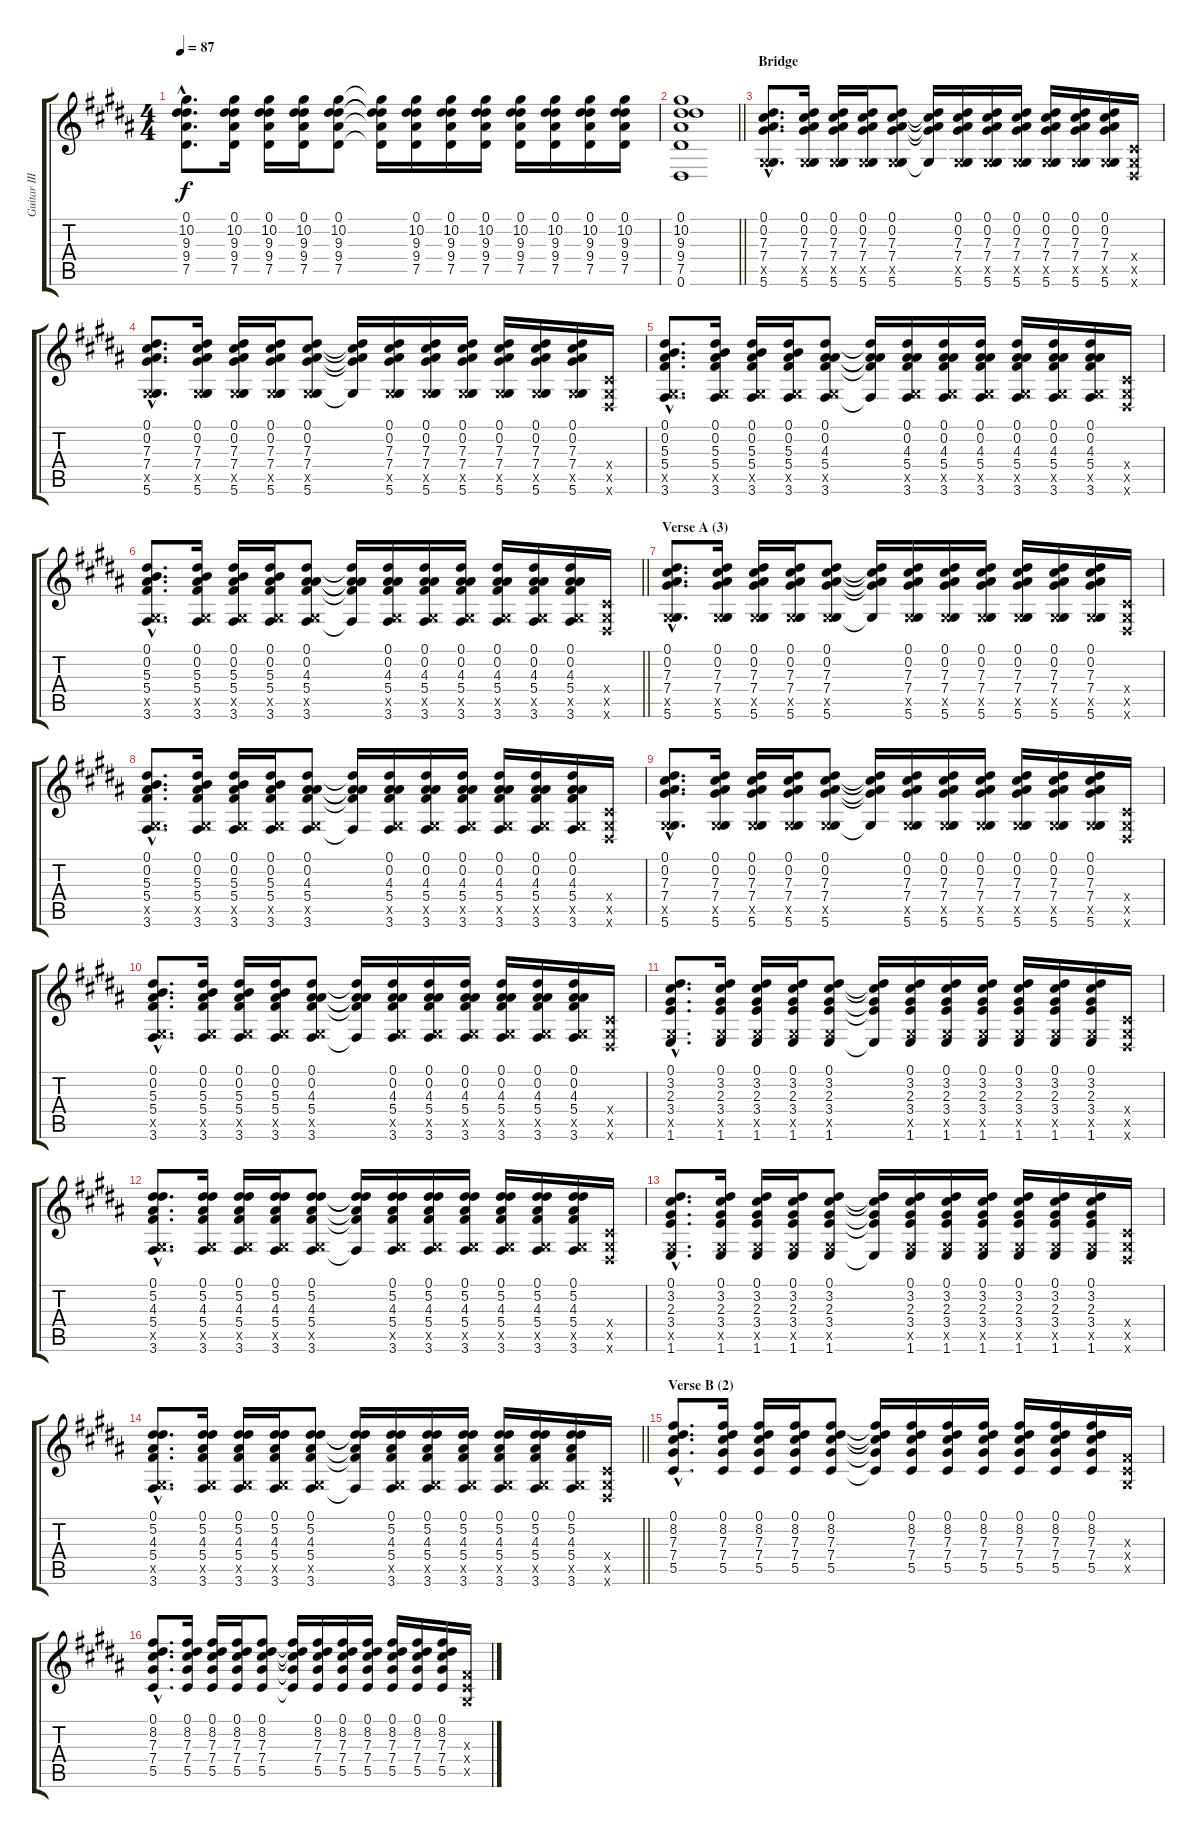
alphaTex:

\track ("Guitar III" "Guitar III") {instrument acousticguitarsteel}
\staff {score tabs}
\tuning (Eb4 Bb3 Gb3 Db3 Ab2 Eb2) {hide}
\ts (4 4)
\tempo 87
\clef g2
\ks b
(0.1{hac} 10.2{hac} 9.3{hac} 9.4{hac} 7.5{hac}).8{d dy f} (0.1 10.2 9.3 9.4 7.5).16 (0.1 10.2 9.3 9.4 7.5).16 (0.1 10.2 9.3 9.4 7.5).16 (0.1 10.2 9.3 9.4 7.5).8 (0.1{t} 10.2{t} 9.3{t} 9.4{t} 7.5{t}).16 (0.1 10.2 9.3 9.4 7.5).16 (0.1 10.2 9.3 9.4 7.5).16 (0.1 10.2 9.3 9.4 7.5).16 (0.1 10.2 9.3 9.4 7.5).16 (0.1 10.2 9.3 9.4 7.5).16 (0.1 10.2 9.3 9.4 7.5).16 (0.1 10.2 9.3 9.4 7.5).16 |
\barLineRight lightlight
(0.1 10.2 9.3 9.4 7.5 0.6).1 |
\section ("" "Bridge")
(0.1{hac} 0.2{hac} 7.3{hac} 7.4{hac} 0.5{hac x} 5.6{hac}).8{d} (0.1 0.2 7.3 7.4 0.5{x} 5.6).16 (0.1 0.2 7.3 7.4 0.5{x} 5.6).16 (0.1 0.2 7.3 7.4 0.5{x} 5.6).16 (0.1 0.2 7.3 7.4 0.5{x} 5.6).8 (0.1{t} 0.2{t} 7.3{t} 7.4{t} 5.6{t}).16 (0.1 0.2 7.3 7.4 0.5{x} 5.6).16 (0.1 0.2 7.3 7.4 0.5{x} 5.6).16 (0.1 0.2 7.3 7.4 0.5{x} 5.6).16 (0.1 0.2 7.3 7.4 0.5{x} 5.6).16 (0.1 0.2 7.3 7.4 0.5{x} 5.6).16 (0.1 0.2 7.3 7.4 0.5{x} 5.6).16 (0.4{x} 0.5{x} 0.6{x}).16 |
(0.1{hac} 0.2{hac} 7.3{hac} 7.4{hac} 0.5{hac x} 5.6{hac}).8{d} (0.1 0.2 7.3 7.4 0.5{x} 5.6).16 (0.1 0.2 7.3 7.4 0.5{x} 5.6).16 (0.1 0.2 7.3 7.4 0.5{x} 5.6).16 (0.1 0.2 7.3 7.4 0.5{x} 5.6).8 (0.1{t} 0.2{t} 7.3{t} 7.4{t} 5.6{t}).16 (0.1 0.2 7.3 7.4 0.5{x} 5.6).16 (0.1 0.2 7.3 7.4 0.5{x} 5.6).16 (0.1 0.2 7.3 7.4 0.5{x} 5.6).16 (0.1 0.2 7.3 7.4 0.5{x} 5.6).16 (0.1 0.2 7.3 7.4 0.5{x} 5.6).16 (0.1 0.2 7.3 7.4 0.5{x} 5.6).16 (0.4{x} 0.5{x} 0.6{x}).16 |
(0.1{hac} 0.2{hac} 5.3{hac} 5.4{hac} 0.5{hac x} 3.6{hac}).8{d} (0.1 0.2 5.3 5.4 0.5{x} 3.6).16 (0.1 0.2 5.3 5.4 0.5{x} 3.6).16 (0.1 0.2 5.3 5.4 0.5{x} 3.6).16 (0.1 0.2 4.3 5.4 0.5{x} 3.6).8 (0.1{t} 0.2{t} 4.3{t} 5.4{t} 3.6{t}).16 (0.1 0.2 4.3 5.4 0.5{x} 3.6).16 (0.1 0.2 4.3 5.4 0.5{x} 3.6).16 (0.1 0.2 4.3 5.4 0.5{x} 3.6).16 (0.1 0.2 4.3 5.4 0.5{x} 3.6).16 (0.1 0.2 4.3 5.4 0.5{x} 3.6).16 (0.1 0.2 4.3 5.4 0.5{x} 3.6).16 (0.4{x} 0.5{x} 0.6{x}).16 |
\barLineRight lightlight
(0.1{hac} 0.2{hac} 5.3{hac} 5.4{hac} 0.5{hac x} 3.6{hac}).8{d} (0.1 0.2 5.3 5.4 0.5{x} 3.6).16 (0.1 0.2 5.3 5.4 0.5{x} 3.6).16 (0.1 0.2 5.3 5.4 0.5{x} 3.6).16 (0.1 0.2 4.3 5.4 0.5{x} 3.6).8 (0.1{t} 0.2{t} 4.3{t} 5.4{t} 3.6{t}).16 (0.1 0.2 4.3 5.4 0.5{x} 3.6).16 (0.1 0.2 4.3 5.4 0.5{x} 3.6).16 (0.1 0.2 4.3 5.4 0.5{x} 3.6).16 (0.1 0.2 4.3 5.4 0.5{x} 3.6).16 (0.1 0.2 4.3 5.4 0.5{x} 3.6).16 (0.1 0.2 4.3 5.4 0.5{x} 3.6).16 (0.4{x} 0.5{x} 0.6{x}).16 |
\section ("" "Verse A (3)")
(0.1{hac} 0.2{hac} 7.3{hac} 7.4{hac} 0.5{hac x} 5.6{hac}).8{d} (0.1 0.2 7.3 7.4 0.5{x} 5.6).16 (0.1 0.2 7.3 7.4 0.5{x} 5.6).16 (0.1 0.2 7.3 7.4 0.5{x} 5.6).16 (0.1 0.2 7.3 7.4 0.5{x} 5.6).8 (0.1{t} 0.2{t} 7.3{t} 7.4{t} 5.6{t}).16 (0.1 0.2 7.3 7.4 0.5{x} 5.6).16 (0.1 0.2 7.3 7.4 0.5{x} 5.6).16 (0.1 0.2 7.3 7.4 0.5{x} 5.6).16 (0.1 0.2 7.3 7.4 0.5{x} 5.6).16 (0.1 0.2 7.3 7.4 0.5{x} 5.6).16 (0.1 0.2 7.3 7.4 0.5{x} 5.6).16 (0.4{x} 0.5{x} 0.6{x}).16 |
(0.1{hac} 0.2{hac} 5.3{hac} 5.4{hac} 0.5{hac x} 3.6{hac}).8{d} (0.1 0.2 5.3 5.4 0.5{x} 3.6).16 (0.1 0.2 5.3 5.4 0.5{x} 3.6).16 (0.1 0.2 5.3 5.4 0.5{x} 3.6).16 (0.1 0.2 4.3 5.4 0.5{x} 3.6).8 (0.1{t} 0.2{t} 4.3{t} 5.4{t} 3.6{t}).16 (0.1 0.2 4.3 5.4 0.5{x} 3.6).16 (0.1 0.2 4.3 5.4 0.5{x} 3.6).16 (0.1 0.2 4.3 5.4 0.5{x} 3.6).16 (0.1 0.2 4.3 5.4 0.5{x} 3.6).16 (0.1 0.2 4.3 5.4 0.5{x} 3.6).16 (0.1 0.2 4.3 5.4 0.5{x} 3.6).16 (0.4{x} 0.5{x} 0.6{x}).16 |
(0.1{hac} 0.2{hac} 7.3{hac} 7.4{hac} 0.5{hac x} 5.6{hac}).8{d} (0.1 0.2 7.3 7.4 0.5{x} 5.6).16 (0.1 0.2 7.3 7.4 0.5{x} 5.6).16 (0.1 0.2 7.3 7.4 0.5{x} 5.6).16 (0.1 0.2 7.3 7.4 0.5{x} 5.6).8 (0.1{t} 0.2{t} 7.3{t} 7.4{t} 5.6{t}).16 (0.1 0.2 7.3 7.4 0.5{x} 5.6).16 (0.1 0.2 7.3 7.4 0.5{x} 5.6).16 (0.1 0.2 7.3 7.4 0.5{x} 5.6).16 (0.1 0.2 7.3 7.4 0.5{x} 5.6).16 (0.1 0.2 7.3 7.4 0.5{x} 5.6).16 (0.1 0.2 7.3 7.4 0.5{x} 5.6).16 (0.4{x} 0.5{x} 0.6{x}).16 |
(0.1{hac} 0.2{hac} 5.3{hac} 5.4{hac} 0.5{hac x} 3.6{hac}).8{d} (0.1 0.2 5.3 5.4 0.5{x} 3.6).16 (0.1 0.2 5.3 5.4 0.5{x} 3.6).16 (0.1 0.2 5.3 5.4 0.5{x} 3.6).16 (0.1 0.2 4.3 5.4 0.5{x} 3.6).8 (0.1{t} 0.2{t} 4.3{t} 5.4{t} 3.6{t}).16 (0.1 0.2 4.3 5.4 0.5{x} 3.6).16 (0.1 0.2 4.3 5.4 0.5{x} 3.6).16 (0.1 0.2 4.3 5.4 0.5{x} 3.6).16 (0.1 0.2 4.3 5.4 0.5{x} 3.6).16 (0.1 0.2 4.3 5.4 0.5{x} 3.6).16 (0.1 0.2 4.3 5.4 0.5{x} 3.6).16 (0.4{x} 0.5{x} 0.6{x}).16 |
(0.1{hac} 3.2{hac} 2.3{hac} 3.4{hac} 0.5{hac x} 1.6{hac}).8{d} (0.1 3.2 2.3 3.4 0.5{x} 1.6).16 (0.1 3.2 2.3 3.4 0.5{x} 1.6).16 (0.1 3.2 2.3 3.4 0.5{x} 1.6).16 (0.1 3.2 2.3 3.4 0.5{x} 1.6).8 (0.1{t} 3.2{t} 2.3{t} 3.4{t} 1.6{t}).16 (0.1 3.2 2.3 3.4 0.5{x} 1.6).16 (0.1 3.2 2.3 3.4 0.5{x} 1.6).16 (0.1 3.2 2.3 3.4 0.5{x} 1.6).16 (0.1 3.2 2.3 3.4 0.5{x} 1.6).16 (0.1 3.2 2.3 3.4 0.5{x} 1.6).16 (0.1 3.2 2.3 3.4 0.5{x} 1.6).16 (0.4{x} 0.5{x} 0.6{x}).16 |
(0.1{hac} 5.2{hac} 4.3{hac} 5.4{hac} 0.5{hac x} 3.6{hac}).8{d} (0.1 5.2 4.3 5.4 0.5{x} 3.6).16 (0.1 5.2 4.3 5.4 0.5{x} 3.6).16 (0.1 5.2 4.3 5.4 0.5{x} 3.6).16 (0.1 5.2 4.3 5.4 0.5{x} 3.6).8 (0.1{t} 5.2{t} 4.3{t} 5.4{t} 3.6{t}).16 (0.1 5.2 4.3 5.4 0.5{x} 3.6).16 (0.1 5.2 4.3 5.4 0.5{x} 3.6).16 (0.1 5.2 4.3 5.4 0.5{x} 3.6).16 (0.1 5.2 4.3 5.4 0.5{x} 3.6).16 (0.1 5.2 4.3 5.4 0.5{x} 3.6).16 (0.1 5.2 4.3 5.4 0.5{x} 3.6).16 (0.4{x} 0.5{x} 0.6{x}).16 |
(0.1{hac} 3.2{hac} 2.3{hac} 3.4{hac} 0.5{hac x} 1.6{hac}).8{d} (0.1 3.2 2.3 3.4 0.5{x} 1.6).16 (0.1 3.2 2.3 3.4 0.5{x} 1.6).16 (0.1 3.2 2.3 3.4 0.5{x} 1.6).16 (0.1 3.2 2.3 3.4 0.5{x} 1.6).8 (0.1{t} 3.2{t} 2.3{t} 3.4{t} 1.6{t}).16 (0.1 3.2 2.3 3.4 0.5{x} 1.6).16 (0.1 3.2 2.3 3.4 0.5{x} 1.6).16 (0.1 3.2 2.3 3.4 0.5{x} 1.6).16 (0.1 3.2 2.3 3.4 0.5{x} 1.6).16 (0.1 3.2 2.3 3.4 0.5{x} 1.6).16 (0.1 3.2 2.3 3.4 0.5{x} 1.6).16 (0.4{x} 0.5{x} 0.6{x}).16 |
\barLineRight lightlight
(0.1{hac} 5.2{hac} 4.3{hac} 5.4{hac} 0.5{hac x} 3.6{hac}).8{d} (0.1 5.2 4.3 5.4 0.5{x} 3.6).16 (0.1 5.2 4.3 5.4 0.5{x} 3.6).16 (0.1 5.2 4.3 5.4 0.5{x} 3.6).16 (0.1 5.2 4.3 5.4 0.5{x} 3.6).8 (0.1{t} 5.2{t} 4.3{t} 5.4{t} 3.6{t}).16 (0.1 5.2 4.3 5.4 0.5{x} 3.6).16 (0.1 5.2 4.3 5.4 0.5{x} 3.6).16 (0.1 5.2 4.3 5.4 0.5{x} 3.6).16 (0.1 5.2 4.3 5.4 0.5{x} 3.6).16 (0.1 5.2 4.3 5.4 0.5{x} 3.6).16 (0.1 5.2 4.3 5.4 0.5{x} 3.6).16 (0.4{x} 0.5{x} 0.6{x}).16 |
\section ("" "Verse B (2)")
(0.1{hac} 8.2{hac} 7.3{hac} 7.4{hac} 5.5{hac}).8{d} (0.1 8.2 7.3 7.4 5.5).16 (0.1 8.2 7.3 7.4 5.5).16 (0.1 8.2 7.3 7.4 5.5).16 (0.1 8.2 7.3 7.4 5.5).8 (0.1{t} 8.2{t} 7.3{t} 7.4{t} 5.5{t}).16 (0.1 8.2 7.3 7.4 5.5).16 (0.1 8.2 7.3 7.4 5.5).16 (0.1 8.2 7.3 7.4 5.5).16 (0.1 8.2 7.3 7.4 5.5).16 (0.1 8.2 7.3 7.4 5.5).16 (0.1 8.2 7.3 7.4 5.5).16 (0.3{x} 0.4{x} 0.5{x}).16 |
(0.1{hac} 8.2{hac} 7.3{hac} 7.4{hac} 5.5{hac}).8{d} (0.1 8.2 7.3 7.4 5.5).16 (0.1 8.2 7.3 7.4 5.5).16 (0.1 8.2 7.3 7.4 5.5).16 (0.1 8.2 7.3 7.4 5.5).8 (0.1{t} 8.2{t} 7.3{t} 7.4{t} 5.5{t}).16 (0.1 8.2 7.3 7.4 5.5).16 (0.1 8.2 7.3 7.4 5.5).16 (0.1 8.2 7.3 7.4 5.5).16 (0.1 8.2 7.3 7.4 5.5).16 (0.1 8.2 7.3 7.4 5.5).16 (0.1 8.2 7.3 7.4 5.5).16 (0.3{x} 0.4{x} 0.5{x}).16
